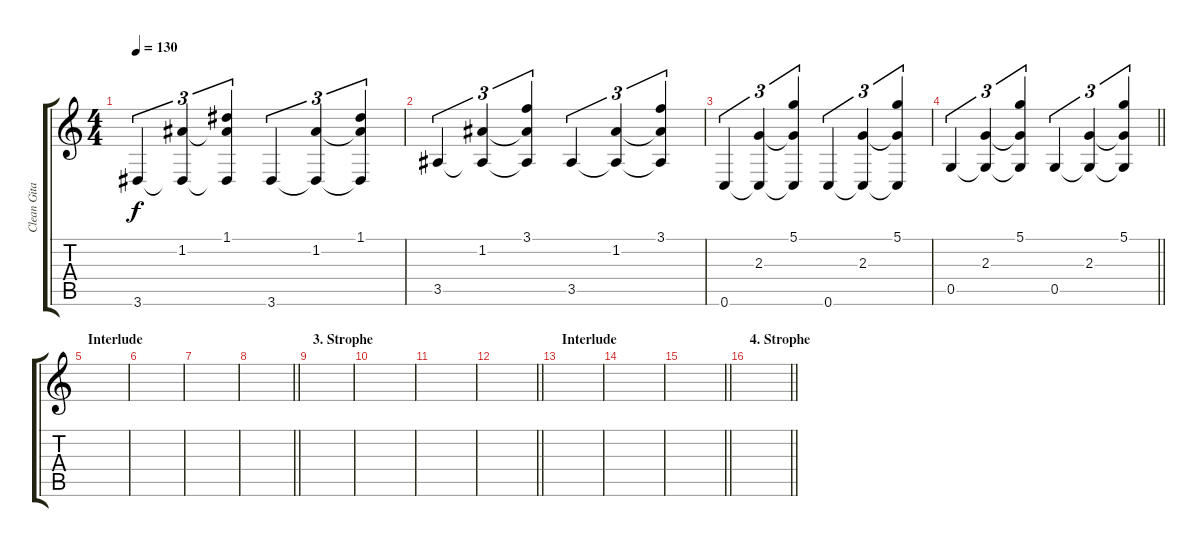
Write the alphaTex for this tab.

\track ("Clean Gitarre" "Clean Gita") {instrument acousticguitarsteel}
\staff {score tabs}
\tuning (D4 A3 F3 C3 G2 C2) {hide}
\ts (4 4)
\tempo 130
\clef g2
\ks c
3.6.4{tu (3 2) dy f} (1.2 3.6{t}).4{tu (3 2)} (1.1 1.2{t} 3.6{t}).4{tu (3 2)} 3.6.4{tu (3 2)} (1.2 3.6{t}).4{tu (3 2)} (1.1 1.2{t} 3.6{t}).4{tu (3 2)} |
3.5.4{tu (3 2)} (1.2 3.5{t}).4{tu (3 2)} (3.1 1.2{t} 3.5{t}).4{tu (3 2)} 3.5.4{tu (3 2)} (1.2 3.5{t}).4{tu (3 2)} (3.1 1.2{t} 3.5{t}).4{tu (3 2)} |
0.6.4{tu (3 2)} (2.3 0.6{t}).4{tu (3 2)} (5.1 2.3{t} 0.6{t}).4{tu (3 2)} 0.6.4{tu (3 2)} (2.3 0.6{t}).4{tu (3 2)} (5.1 2.3{t} 0.6{t}).4{tu (3 2)} |
\barLineRight lightlight
0.5.4{tu (3 2)} (2.3 0.5{t}).4{tu (3 2)} (5.1 2.3{t} 0.5{t}).4{tu (3 2)} 0.5.4{tu (3 2)} (2.3 0.5{t}).4{tu (3 2)} (5.1 2.3{t} 0.5{t}).4{tu (3 2)} |
\section ("" "Interlude")
|
|
|
\barLineRight lightlight
|
\section ("" "3. Strophe")
|
|
|
\barLineRight lightlight
|
\section ("" "Interlude")
|
|
\barLineRight lightlight
|
\section ("" "4. Strophe")
\barLineRight lightlight
